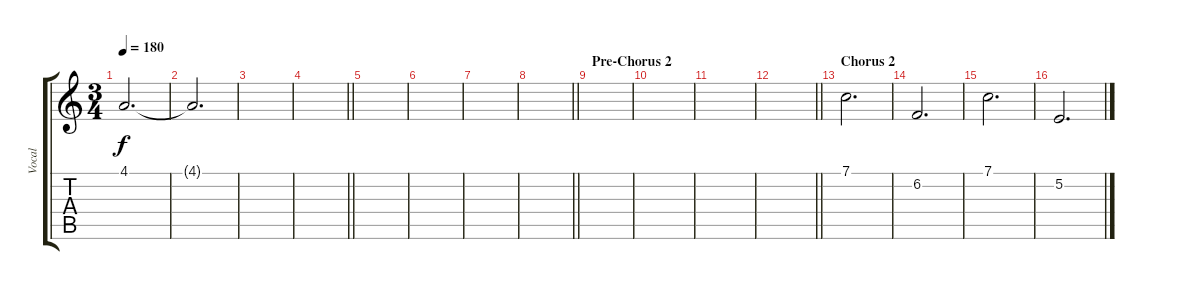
\track ("Vocal " "Vocal ") {instrument violin}
\staff {score tabs}
\tuning (F4 B3 G3 D3 A2 E2) {hide}
\ts (3 4)
\tempo 180
\clef g2
\ks c
4.1.2{d dy f} |
4.1{t}.2{d} |
|
\barLineRight lightlight
|
|
|
|
\barLineRight lightlight
|
\section ("" "Pre-Chorus 2")
|
|
|
\barLineRight lightlight
|
\section ("" "Chorus 2")
7.1.2{d} |
6.2.2{d} |
7.1.2{d} |
5.2.2{d}
